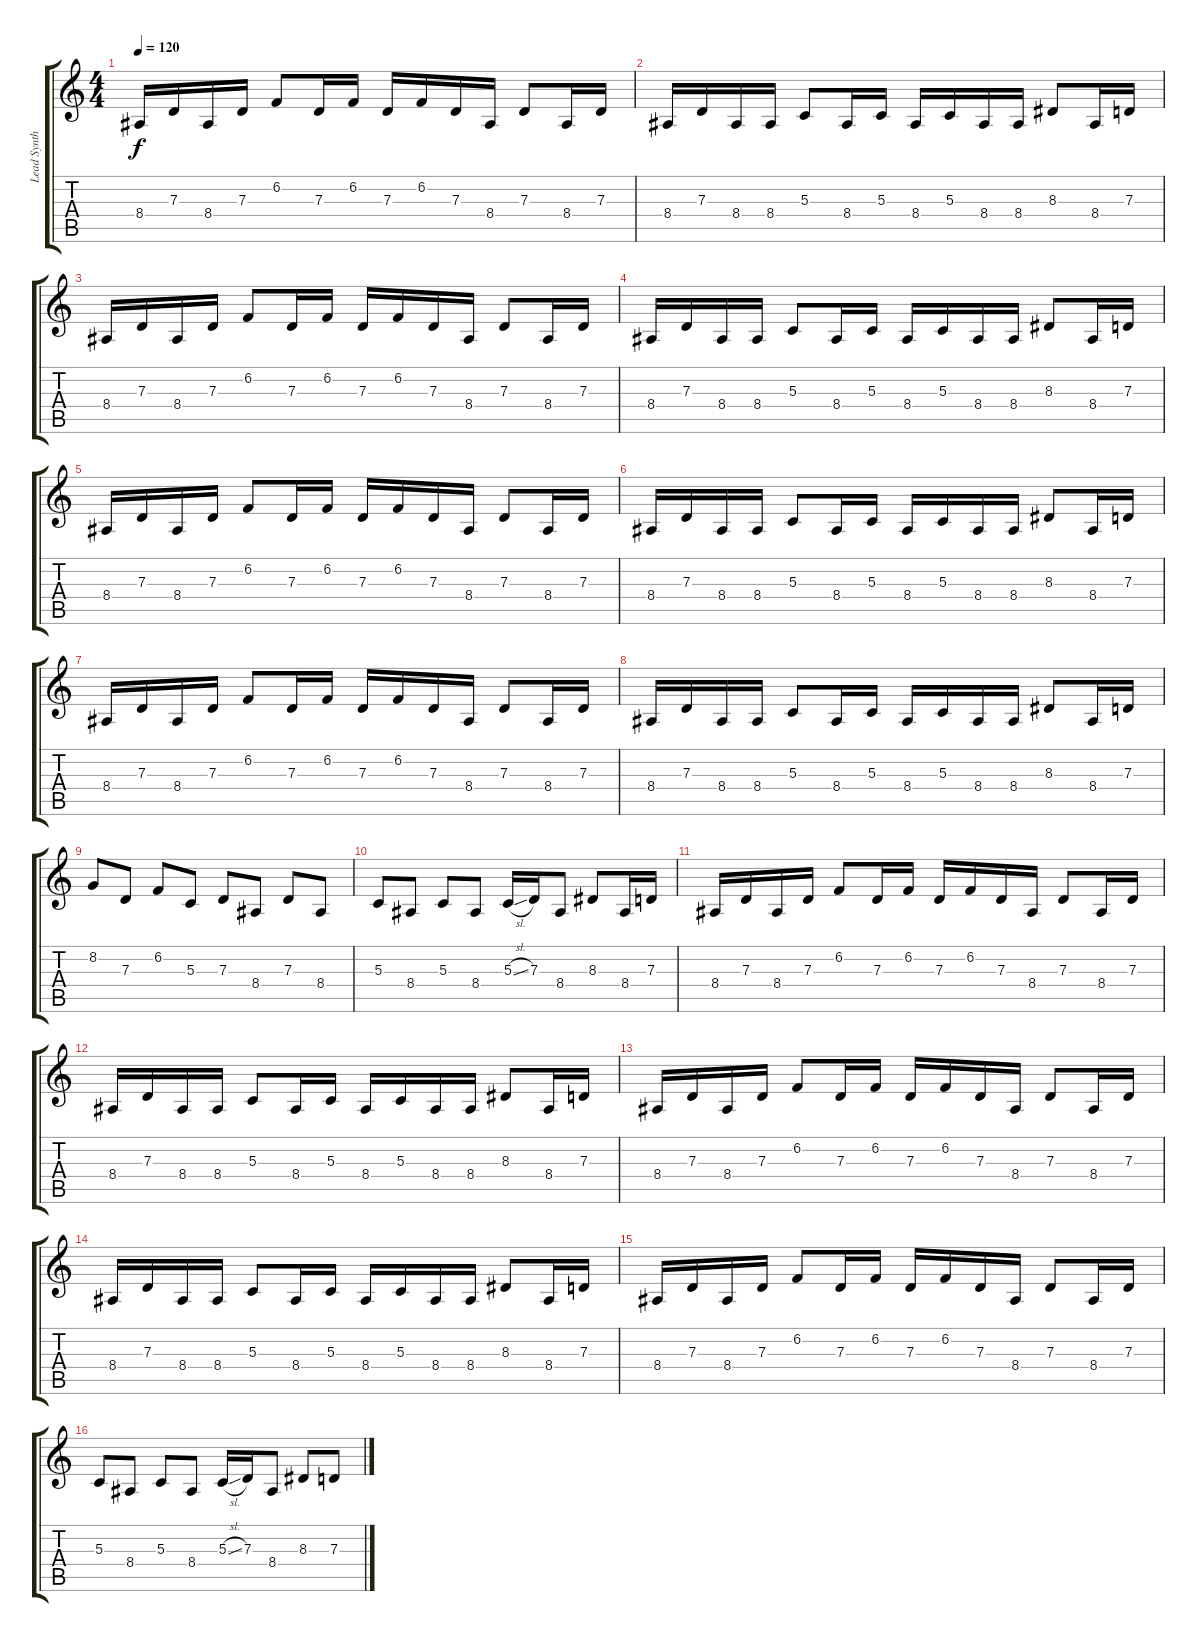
\track ("Lead Synth Right Ch." "Lead Synth") {instrument churchorgan}
\staff {score tabs}
\tuning (E4 B3 G3 D3 A2 E2) {hide}
\ts (4 4)
\tempo 120
\clef g2
\ks c
8.4.16{dy f} 7.3.16 8.4.16 7.3.16 6.2.8 7.3.16 6.2.16 7.3.16 6.2.16 7.3.16 8.4.16 7.3.8 8.4.16 7.3.16 |
8.4.16 7.3.16 8.4.16 8.4.16 5.3.8 8.4.16 5.3.16 8.4.16 5.3.16 8.4.16 8.4.16 8.3.8 8.4.16 7.3.16 |
8.4.16 7.3.16 8.4.16 7.3.16 6.2.8 7.3.16 6.2.16 7.3.16 6.2.16 7.3.16 8.4.16 7.3.8 8.4.16 7.3.16 |
8.4.16 7.3.16 8.4.16 8.4.16 5.3.8 8.4.16 5.3.16 8.4.16 5.3.16 8.4.16 8.4.16 8.3.8 8.4.16 7.3.16 |
8.4.16 7.3.16 8.4.16 7.3.16 6.2.8 7.3.16 6.2.16 7.3.16 6.2.16 7.3.16 8.4.16 7.3.8 8.4.16 7.3.16 |
8.4.16 7.3.16 8.4.16 8.4.16 5.3.8 8.4.16 5.3.16 8.4.16 5.3.16 8.4.16 8.4.16 8.3.8 8.4.16 7.3.16 |
8.4.16 7.3.16 8.4.16 7.3.16 6.2.8 7.3.16 6.2.16 7.3.16 6.2.16 7.3.16 8.4.16 7.3.8 8.4.16 7.3.16 |
8.4.16 7.3.16 8.4.16 8.4.16 5.3.8 8.4.16 5.3.16 8.4.16 5.3.16 8.4.16 8.4.16 8.3.8 8.4.16 7.3.16 |
8.2.8{volume 16} 7.3.8 6.2.8 5.3.8 7.3.8 8.4.8 7.3.8 8.4.8 |
5.3.8 8.4.8 5.3.8 8.4.8 5.3{sl}.16 7.3.16 8.4.8 8.3.8 8.4.16 7.3.16 |
8.4.16 7.3.16 8.4.16 7.3.16 6.2.8 7.3.16 6.2.16 7.3.16 6.2.16 7.3.16 8.4.16 7.3.8 8.4.16 7.3.16 |
8.4.16 7.3.16 8.4.16 8.4.16 5.3.8 8.4.16 5.3.16 8.4.16 5.3.16 8.4.16 8.4.16 8.3.8 8.4.16 7.3.16 |
8.4.16 7.3.16 8.4.16 7.3.16 6.2.8 7.3.16 6.2.16 7.3.16 6.2.16 7.3.16 8.4.16 7.3.8 8.4.16 7.3.16 |
8.4.16 7.3.16 8.4.16 8.4.16 5.3.8 8.4.16 5.3.16 8.4.16 5.3.16 8.4.16 8.4.16 8.3.8 8.4.16 7.3.16 |
8.4.16 7.3.16 8.4.16 7.3.16 6.2.8 7.3.16 6.2.16 7.3.16 6.2.16 7.3.16 8.4.16 7.3.8 8.4.16 7.3.16 |
5.3.8 8.4.8 5.3.8 8.4.8 5.3{sl}.16 7.3.16 8.4.8 8.3.8 7.3.8
